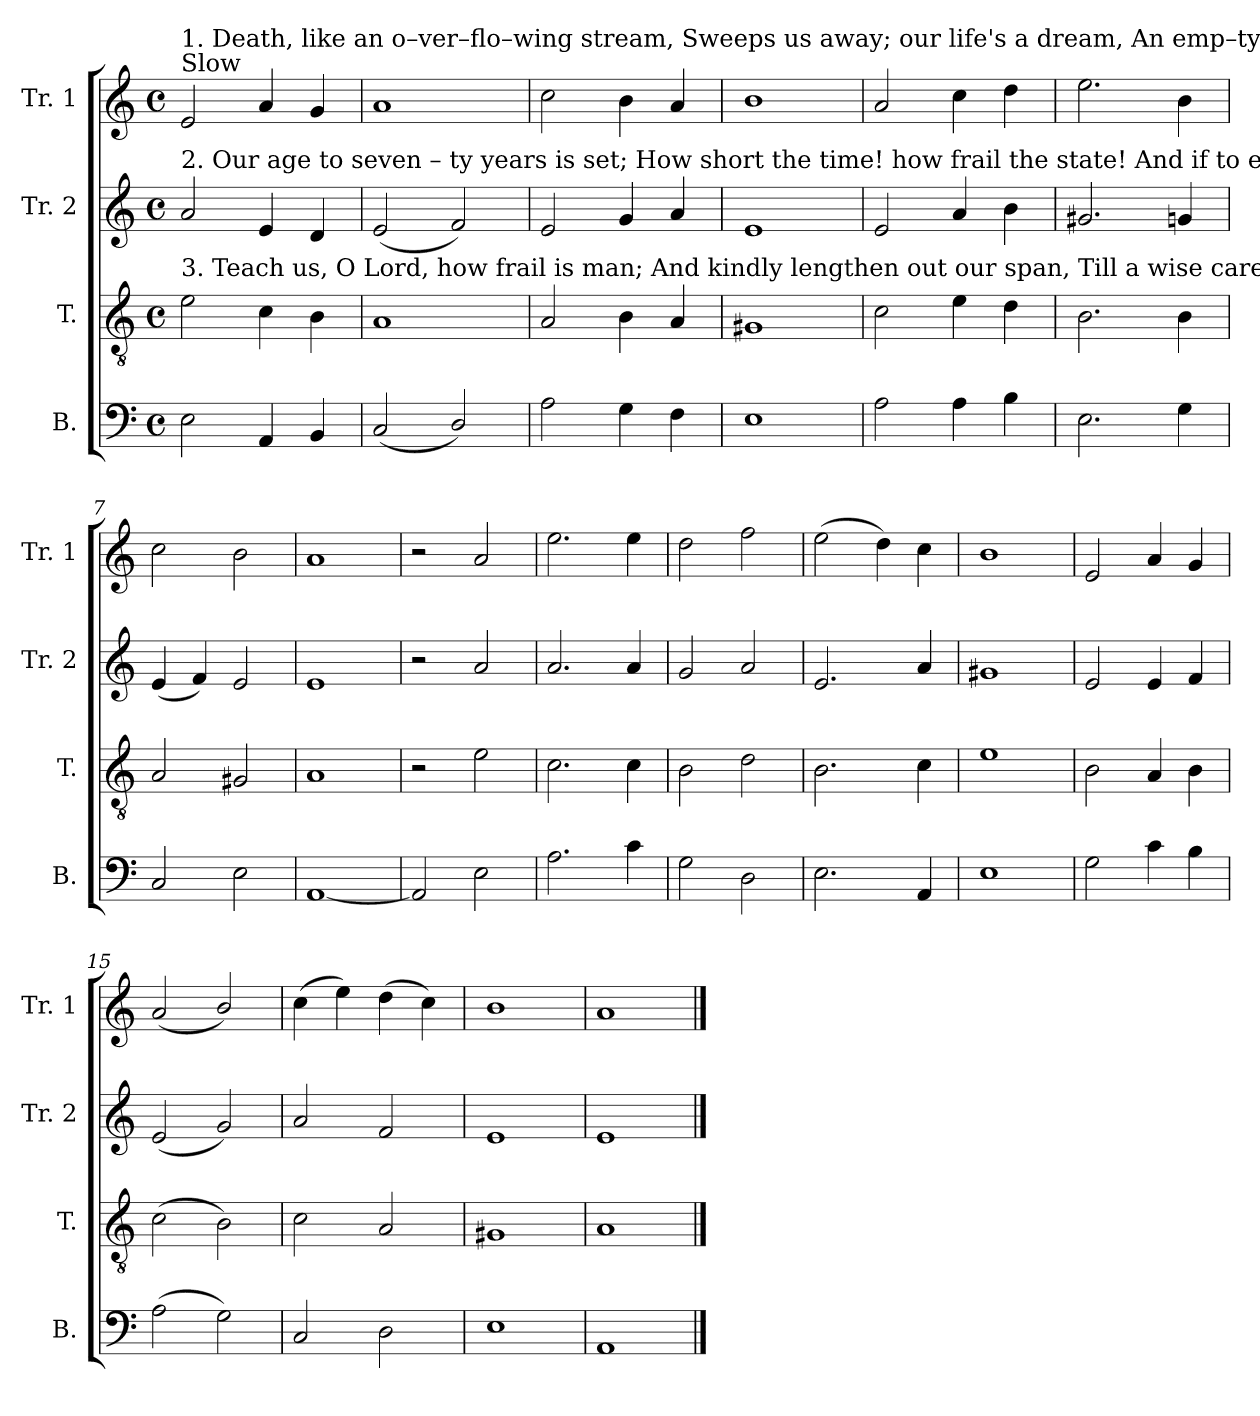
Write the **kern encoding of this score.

**kern	**kern	**kern	**kern
*part4	*part3	*part2	*part1
*staff4	*staff3	*staff2	*staff1
*I"B.	*I"T.	*I"Tr. 2	*I"Tr. 1
*I'B.	*I'T.	*I'Tr. 2	*I'Tr. 1
*clefF4	*clefGv2	*clefG2	*clefG2
*k[]	*k[]	*k[]	*k[]
*M4/4	*M4/4	*M4/4	*M4/4
*met(c)	*met(c)	*met(c)	*met(c)
*MM100	*MM100	*MM100	*MM100
=1	=1	=1	=1
!	!	!	!LO:TX:a:t=Slow
!	!	!	!LO:TX:a:t=1. Death, like an o–ver–flo–wing stream,  Sweeps us away; our  life's   a  dream,        An  emp–ty  tale,  a   morning   flower,  Cut down and with–ered  in           an   hour.
!	!	!LO:TX:a:t=2. Our  age  to  seven – ty  years  is  set;  How short the time! how frail the state!        And   if    to    eighty   we      ar – rive,   We  rather  sigh       and    groan    than   live.	!
!	!LO:TX:a:t=3. Teach us, O  Lord,  how frail is  man;  And kindly  lengthen  out    our   span,       Till    a   wise  care  of  pi   –   e   –   ty   Fit   us  to   die,       and     dwell    with   thee.	!	!
2E!\	2e!\	2a!/	2e!/
4AA!/	4c!\	4e!/	4a!/
4BB!/	4B!\	4d!/	4g!/
=2	=2	=2	=2
(2C!/	1A!	(2e!/	1a!
2D!/)	.	2f!/)	.
=3	=3	=3	=3
2A!\	2A!/	2e!/	2cc!\
4G!\	4B!\	4g!/	4b!\
4F!\	4A!/	4a!/	4a!/
=4	=4	=4	=4
1E!	1G#X!	1e!	1b!
=5	=5	=5	=5
2A!\	2c!\	2e!/	2a!/
4A!\	4e!\	4a!/	4cc!\
4B!\	4d!\	4b!\	4dd!\
=6	=6	=6	=6
2.E!\	2.B!\	2.g#X!/	2.ee!\
4G!\	4B!\	4gn!/	4b!\
=7	=7	=7	=7
2C!/	2A!/	(4e!/	2cc!\
.	.	4f!/)	.
2E!\	2G#X!/	2e!/	2b!\
=8	=8	=8	=8
[1AA!	1A!	1e!	1a!
=9	=9	=9	=9
2AA!/]	2r	2r	2r
2E!\	2e!\	2a!/	2a!/
=10	=10	=10	=10
2.A!\	2.c!\	2.a!/	2.ee!\
4c!\	4c!\	4a!/	4ee!\
=11	=11	=11	=11
2G!\	2B!\	2g!/	2dd!\
2D!\	2d!\	2a!/	2ff!\
=12	=12	=12	=12
2.E!\	2.B!\	2.e!/	(2ee!\
.	.	.	4dd!\)
4AA!/	4c!\	4a!/	4cc!\
=13	=13	=13	=13
1E!	1e!	1g#X!	1b!
=14	=14	=14	=14
2G!\	2B!\	2e!/	2e!/
4c!\	4A!/	4e!/	4a!/
4B!\	4B!\	4f!/	4g!/
=15	=15	=15	=15
(2A!\	(2c!\	(2e!/	(2a!/
2G!\)	2B!\)	2g!/)	2b!/)
=16	=16	=16	=16
2C!/	2c!\	2a!/	(4cc!\
.	.	.	4ee!\)
2D!\	2A!/	2f!/	(4dd!\
.	.	.	4cc!\)
=17	=17	=17	=17
1E!	1G#X!	1e!	1b!
=18	=18	=18	=18
1AA!	1A!	1e!	1a!
==	==	==	==
*-	*-	*-	*-
